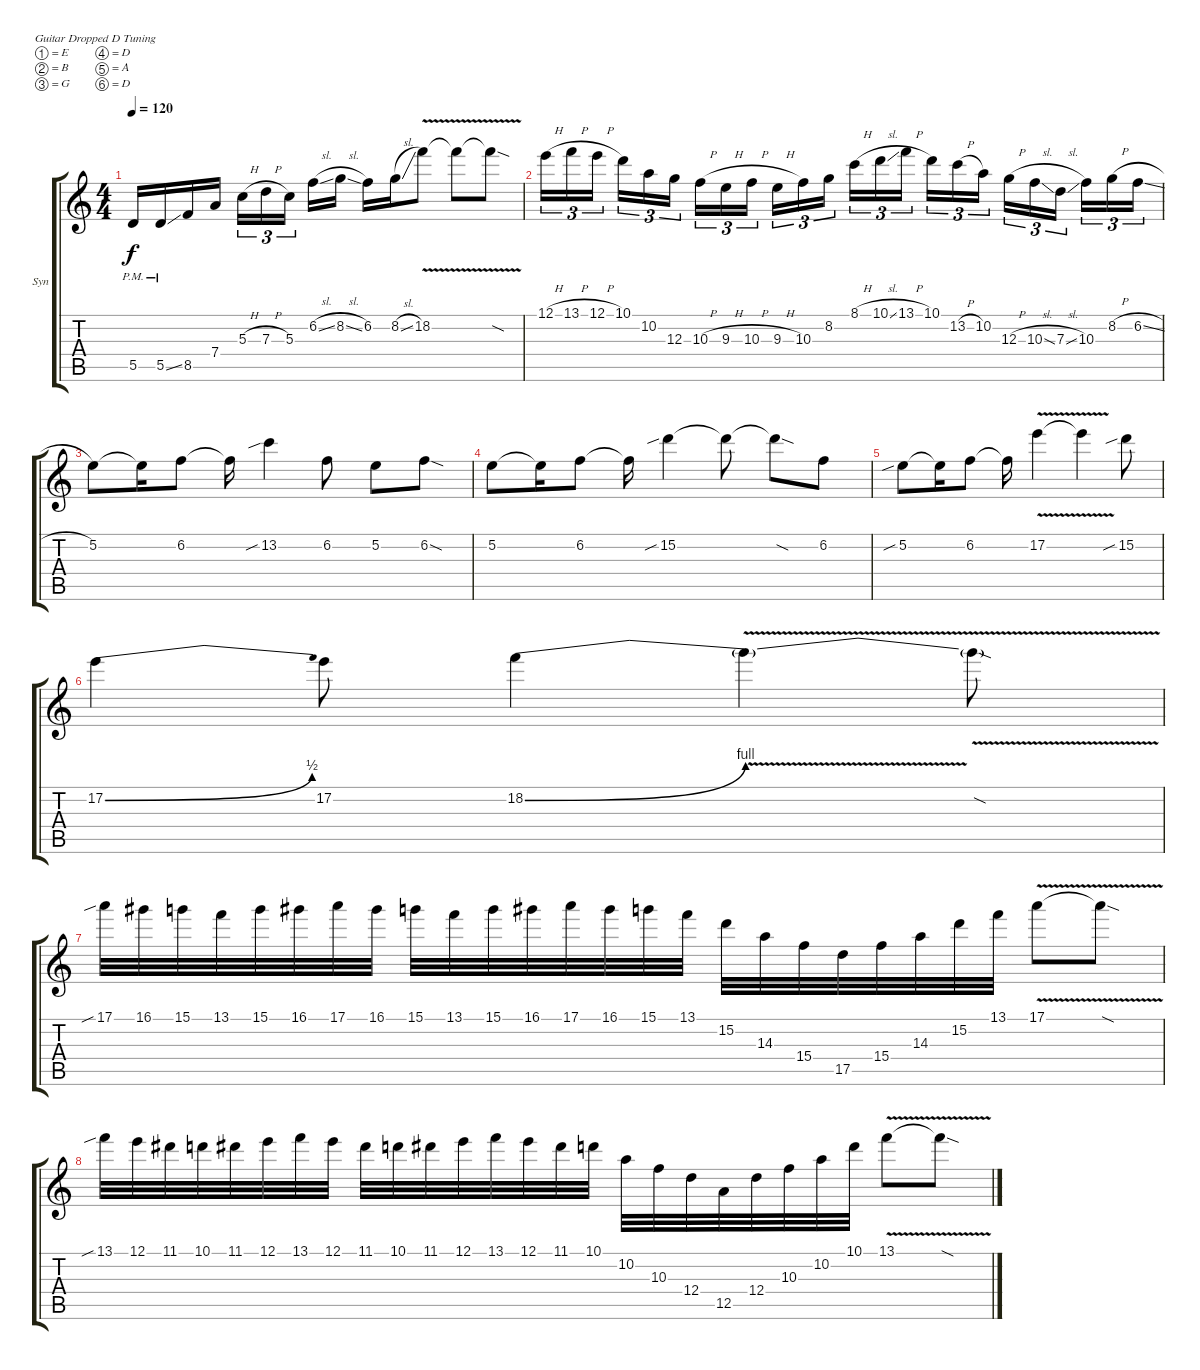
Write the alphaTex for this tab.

\defaultSystemsLayout 4
\bracketExtendMode groupsimilarinstruments
\firstSystemTrackNameOrientation horizontal
\otherSystemsTrackNameOrientation horizontal
\track ("Synyster Gates" "Syn") {instrument electricguitarclean}
\staff {score tabs}
\tuning (E4 B3 G3 D3 A2 D2)
\ts (4 4)
\tempo 120
\clef g2
\scale
0.292283
\ks c
5.5{pm}.16{dy f} 5.5{ss pm}.16 8.5.16 7.4.16 5.3{h}.16{tu (3 2)} 7.3{h}.16{tu (3 2)} 5.3.16{tu (3 2)} 6.2{sl}.16 8.2{sl}.16 6.2.16 8.2{sl}.16 18.2{v}.8 18.2{v t}.8 18.2{v sod t}.8 |
\scale
0.415958 12.1{h}.16{tu (3 2)} 13.1{h}.16{tu (3 2)} 12.1{h}.16{tu (3 2)} 10.1.16{tu (3 2)} 10.2.16{tu (3 2)} 12.3.16{tu (3 2)} 10.3{h}.16{tu (3 2)} 9.3{h}.16{tu (3 2)} 10.3{h}.16{tu (3 2)} 9.3{h}.16{tu (3 2)} 10.3.16{tu (3 2)} 8.2.16{tu (3 2)} 8.1{h}.16{tu (3 2)} 10.1{sl}.16{tu (3 2)} 13.1{h}.16{tu (3 2)} 10.1.16{tu (3 2)} 13.2{h}.16{tu (3 2)} 10.2.16{tu (3 2)} 12.3{h}.16{tu (3 2)} 10.3{sl}.16{tu (3 2)} 7.3{sl}.16{tu (3 2)} 10.3.16{tu (3 2)} 8.2{h}.16{tu (3 2)} 6.2{sl}.16{tu (3 2)} |
5.2.8 5.2{t}.16 6.2.8 6.2{t}.16 13.2{sib}.4 6.2.8 5.2.8 6.2{sod}.8 |
5.2.8 5.2{t}.16 6.2.8 6.2{t}.16 15.2{sib}.4 15.2{t}.8 15.2{sod t}.8 6.2.8 |
5.2{sib}.8 5.2{t}.16 6.2.8 6.2{t}.16 17.2{v}.4 17.2{v t}.4 15.2{sib}.8 |
17.2{be (bend 0 0 60 2)}.4 17.2.8 18.2{be (bend 0 0 60 4)}.4 18.2{v t}.4 18.2{v sod t}.8 |
17.1{sib}.32 16.1.32 15.1.32 13.1.32 15.1.32 16.1.32 17.1.32 16.1.32 15.1.32 13.1.32 15.1.32 16.1.32 17.1.32 16.1.32 15.1.32 13.1.32 15.2.32 14.3.32 15.4.32 17.5.32 15.4.32 14.3.32 15.2.32 13.1.32 17.1{v}.8 17.1{v sod t}.8 |
\scale
0.491213 13.1{sib}.32 12.1.32 11.1.32 10.1.32 11.1.32 12.1.32 13.1.32 12.1.32 11.1.32 10.1.32 11.1.32 12.1.32 13.1.32 12.1.32 11.1.32 10.1.32 10.2.32 10.3.32 12.4.32 12.5.32 12.4.32 10.3.32 10.2.32 10.1.32 13.1{v}.8 13.1{v sod t}.8
